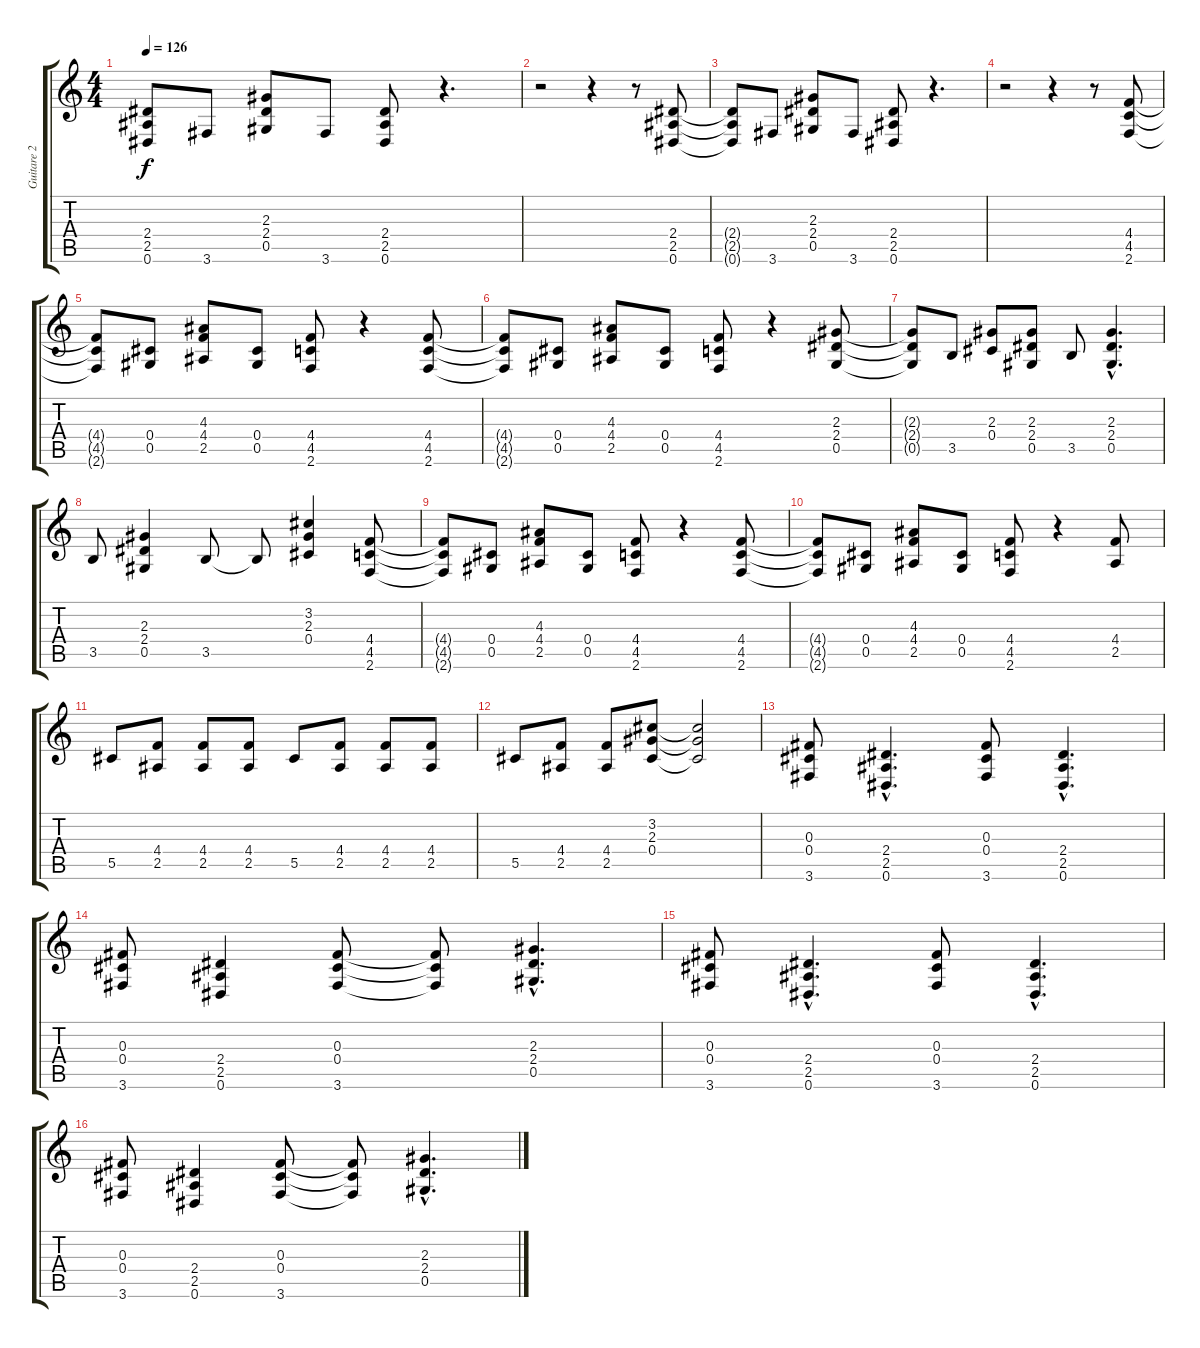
\track ("Guitare 2" "Guitare 2") {instrument distortionguitar}
\staff {score tabs}
\tuning (Eb4 Bb3 Gb3 Db3 Ab2 Eb2) {hide}
\ts (4 4)
\tempo 126
\clef g2
\ks c
(2.4{t} 2.5{t} 0.6{t}).8{dy f} 3.6.8 (2.3 2.4 0.5).8 3.6.8 (2.4 2.5 0.6).8 r.4{d} |
r.2 r.4 r.8 (2.4 2.5 0.6).8 |
(2.4{t} 2.5{t} 0.6{t}).8 3.6.8 (2.3 2.4 0.5).8 3.6.8 (2.4 2.5 0.6).8 r.4{d} |
r.2 r.4 r.8 (4.4 4.5 2.6).8 |
(4.4{t} 4.5{t} 2.6{t}).8 (0.4 0.5).8 (4.3 4.4 2.5).8 (0.4 0.5).8 (4.4 4.5 2.6).8 r.4 (4.4 4.5 2.6).8 |
(4.4{t} 4.5{t} 2.6{t}).8 (0.4 0.5).8 (4.3 4.4 2.5).8 (0.4 0.5).8 (4.4 4.5 2.6).8 r.4 (2.3 2.4 0.5).8 |
(2.3{t} 2.4{t} 0.5{t}).8 3.5.8 (2.3 0.4).8 (2.3 2.4 0.5).8 3.5.8 (2.3{hac} 2.4{hac} 0.5{hac}).4{d} |
3.5.8 (2.3 2.4 0.5).4 3.5.8 3.5{t}.8 (3.2 2.3 0.4).4 (4.4 4.5 2.6).8 |
(4.4{t} 4.5{t} 2.6{t}).8 (0.4 0.5).8 (4.3 4.4 2.5).8 (0.4 0.5).8 (4.4 4.5 2.6).8 r.4 (4.4 4.5 2.6).8 |
(4.4{t} 4.5{t} 2.6{t}).8 (0.4 0.5).8 (4.3 4.4 2.5).8 (0.4 0.5).8 (4.4 4.5 2.6).8 r.4 (4.4 2.5).8 |
5.5.8 (4.4 2.5).8 (4.4 2.5).8 (4.4 2.5).8 5.5.8 (4.4 2.5).8 (4.4 2.5).8 (4.4 2.5).8 |
5.5.8 (4.4 2.5).8 (4.4 2.5).8 (3.2 2.3 0.4).8 (3.2{t} 2.3{t} 0.4{t}).2 |
(0.3 0.4 3.6).8{instrument distortionguitar} (2.4{hac} 2.5{hac} 0.6{hac}).4{d} (0.3 0.4 3.6).8 (2.4{hac} 2.5{hac} 0.6{hac}).4{d} |
(0.3 0.4 3.6).8 (2.4 2.5 0.6).4 (0.3 0.4 3.6).8 (0.3{t} 0.4{t} 3.6{t}).8 (2.3{hac} 2.4{hac} 0.5{hac}).4{d} |
(0.3 0.4 3.6).8 (2.4{hac} 2.5{hac} 0.6{hac}).4{d} (0.3 0.4 3.6).8 (2.4{hac} 2.5{hac} 0.6{hac}).4{d} |
(0.3 0.4 3.6).8 (2.4 2.5 0.6).4 (0.3 0.4 3.6).8 (0.3{t} 0.4{t} 3.6{t}).8 (2.3{hac} 2.4{hac} 0.5{hac}).4{d}
